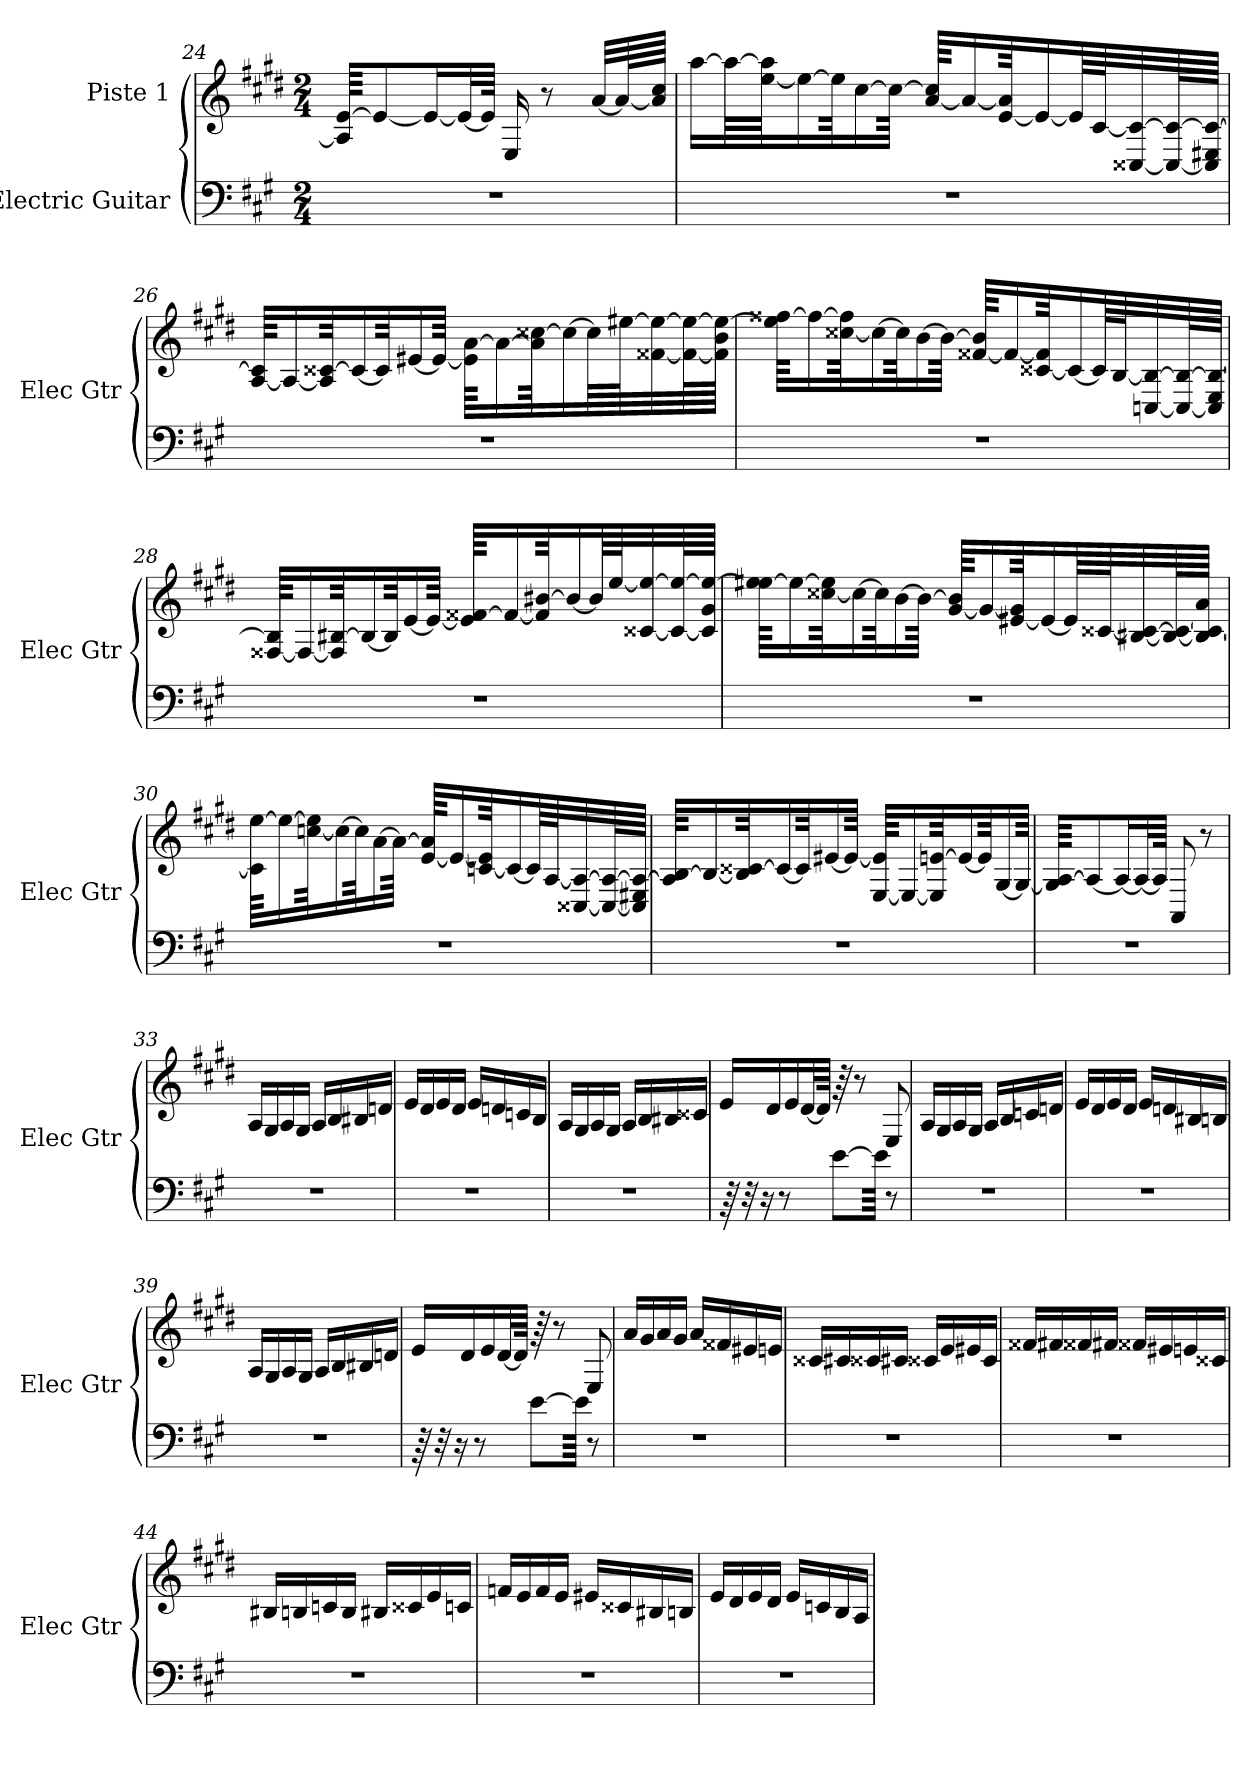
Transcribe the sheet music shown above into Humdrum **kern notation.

**kern	**kern
*part2	*part1
*staff2	*staff1
*I"Electric Guitar	*I"Piste 1
*I'Elec Gtr	*
*clefF4	*clefG2
*k[f#c#g#]	*k[f#c#g#d#]
*A:	*E:
*M2/4	*M2/4
=24	=24
2r	64A/] [64e/KKKL
.	8e/_
.	16e/L_
.	32e/L_
.	64e/JJJk]
.	16E/
.	8r
.	[32a/LLL
.	64a/L_
.	64a/] 64cc#/JJJJ
=25	=25
2r	[16aa\LL
.	64aa\LL_
.	[64ee\ 64aa\]JJ
.	16ee\_
.	64ee\KK]
.	[16cc#\
.	64cc#\JJkk_
.	[64a/ 64cc#/]KKLL
.	16a/_
.	[64e/ 64a/]KK
.	16e/_
.	64e/LL]
.	[64c#/J
.	[32C##X/ 32c#/_
.	64C##/_ 64c#/_L
.	64C##/] 64E#X/ 64c#/_JJJJ
!!LO:LB:g=z
=26	=26
2r	[64A/ 64c#/]KKLL
.	16A/_
.	64A/] [64c##X/KK
.	16c##/_
.	64c##/KK]
.	[16e#X/
.	64e#/JJkk_
.	64e#\] [64a\KKLL
.	16a\_
.	64a\] [64cc##X\KK
.	16cc##\_
.	64cc##\LL]
.	[64ee#X\J
.	[32f##X\ 32ee#\_
.	64f##\_ 64ee#\_L
.	64f##\] 64b\ 64ee#\_JJJJ
=27	=27
2r	64ee#\] [64ff##X\KKLL
.	16ff##\_
.	[64cc##X\ 64ff##\]KK
.	16cc##\_
.	64cc##\KK]
.	[16b\
.	64b\JJkk_
.	[64f##X/ 64b/]KKLL
.	16f##/_
.	[64c##X/ 64f##/]KK
.	16c##/_
.	64c##/LL]
.	[64B/J
.	[32Cn/ 32B/_
.	64C/_ 64B/_L
.	64C/] 64E/ 64B/_JJJJ
!!LO:LB:g=z
=28	=28
2r	[64F##X/ 64B/]KKLL
.	16F##/_
.	64F##/] [64B#X/KK
.	16B#/_
.	64B#/KK]
.	[16e/
.	64e/JJkk_
.	64e/] [64f##X/KKLL
.	16f##/_
.	64f##/] [64b#X/KK
.	16b#/_
.	64b#/LL]
.	[64ee/J
.	[32c##X/ 32ee/_
.	64c##/_ 64ee/_L
.	64c##/] 64g#/ 64ee/_JJJJ
=29	=29
2r	64ee\] [64ee#X\KKLL
.	16ee#\_
.	[64cc##X\ 64ee#\]KK
.	16cc##\_
.	64cc##\KK]
.	[16b\
.	64b\JJkk_
.	[64g#/ 64b/]KKLL
.	16g#/_
.	[64e#X/ 64g#/]KK
.	16e#/_
.	64e#/LL]
.	[64c##X/J
.	[32B#X/ 32c##/_
.	64B#/_ 64c##/_L
.	64B#/] 64c##/_ 64a/JJJJ
!!LO:LB:g=z
=30	=30
2r	64c##\] [64ee\KKLL
.	16ee\_
.	[64ccn\ 64ee\]KK
.	16cc\_
.	64cc\KK]
.	[16a\
.	64a\JJkk_
.	[64e/ 64a/]KKLL
.	16e/_
.	[64cn/ 64e/]KK
.	16c/_
.	64c/LL]
.	[64A/J
.	[32C##X/ 32A/_
.	64C##/_ 64A/_L
.	64C##/] 64E#X/ 64A/_JJJJ
=31	=31
2r	64A/] [64B/KKLL
.	16B/_
.	64B/] [64c##X/KK
.	16c##/_
.	64c##/KK]
.	[16e#X/
.	64e#/JJkk_
.	[64E/ 64e#/]KKLL
.	16E/_
.	64E/] [64en/KK
.	16e/_
.	64e/KK]
.	[16G#/
.	64G#/JJkk_
!!LO:PB:g=z
=32	=32
2r	64G#/] [64A/KKKL
.	8A/_
.	16A/L_
.	32A/L_
.	64A/JJJk]
.	8AA/
.	8r
=33	=33
2r	16A/LL
.	16G#/
.	16A/
.	16G#/JJ
.	16A/LL
.	16B/
.	16B#X/
.	16dn/JJ
=34	=34
2r	16e/LL
.	16d#/
.	16e/
.	16d#/JJ
.	16e/LL
.	16dn/
.	16cn/
.	16B/JJ
=35	=35
2r	16A/LL
.	16G#/
.	16A/
.	16G#/JJ
.	16A/LL
.	16B/
.	16B#X/
.	16c##X/JJ
!!LO:LB:g=z
=36	=36
64r	16e/LL
32r	.
16r	.
.	16d#/
8r	.
.	16e/
.	[32d#/L
.	64d#/JJJk]
[8e\L	64r
.	8r
64e\Jkkk]	.
8r	8E/
=37	=37
2r	16A/LL
.	16G#/
.	16A/
.	16G#/JJ
.	16A/LL
.	16B/
.	16cn/
.	16dn/JJ
=38	=38
2r	16e/LL
.	16d#/
.	16e/
.	16d#/JJ
.	16e/LL
.	16dn/
.	16B#X/
.	16Bn/JJ
=39	=39
2r	16A/LL
.	16G#/
.	16A/
.	16G#/JJ
.	16A/LL
.	16B/
.	16B#X/
.	16dn/JJ
!!LO:LB:g=z
=40	=40
64r	16e/LL
32r	.
16r	.
.	16d#/
8r	.
.	16e/
.	[32d#/L
.	64d#/JJJk]
[8e\L	64r
.	8r
64e\Jkkk]	.
8r	8E/
=41	=41
2r	16a/LL
.	16g#/
.	16a/
.	16g#/JJ
.	16a/LL
.	16f##X/
.	16e#X/
.	16en/JJ
=42	=42
2r	16c##X/LL
.	16c#X/
.	16c##X/
.	16c#X/JJ
.	16c##X/LL
.	16e/
.	16e#X/
.	16c##/JJ
!!LO:LB:g=z
=43	=43
2r	16f##X/LL
.	16f#X/
.	16f##X/
.	16f#X/JJ
.	16f##X/LL
.	16e#X/
.	16en/
.	16c##X/JJ
=44	=44
2r	16B#X/LL
.	16Bn/
.	16cn/
.	16B/JJ
.	16B#X/LL
.	16c##X/
.	16e/
.	16cn/JJ
=45	=45
2r	16fn/LL
.	16e/
.	16f/
.	16e/JJ
.	16e#X/LL
.	16c##X/
.	16B#X/
.	16Bn/JJ
!!LO:LB:g=z
=46	=46
2r	16e/LL
.	16d#/
.	16e/
.	16d#/JJ
.	16e/LL
.	16cn/
.	16B/
.	16A/JJ
=	=
*-	*-
